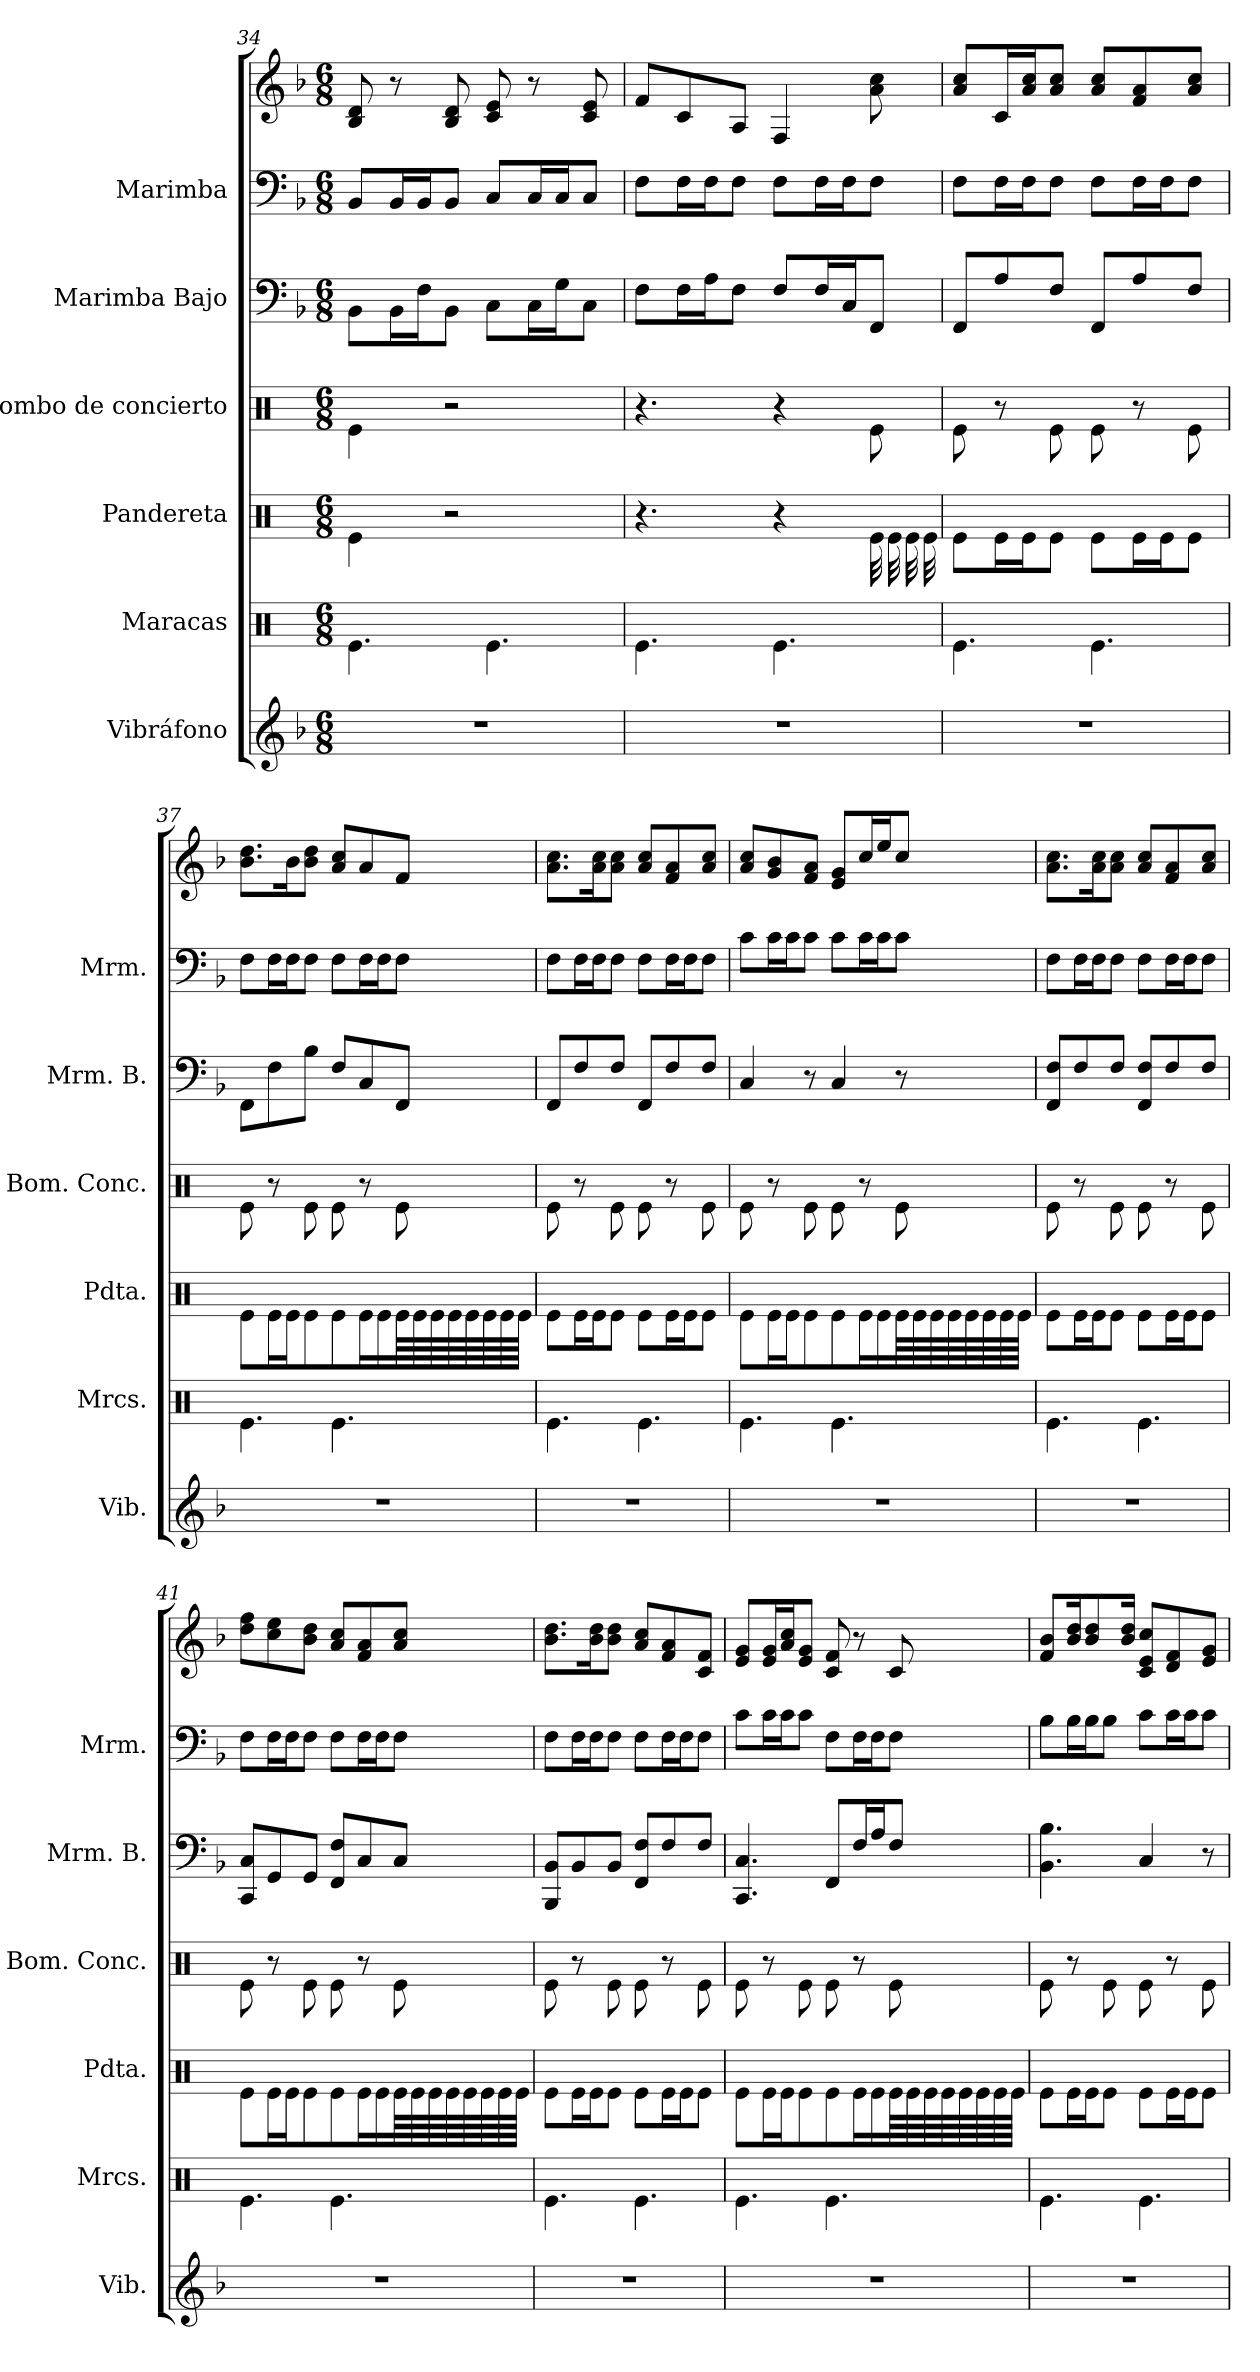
**kern	**kern	**kern	**kern	**kern	**kern	**kern
*part6	*part5	*part4	*part3	*part2	*part1	*part1
*staff7	*staff6	*staff5	*staff4	*staff3	*staff2	*staff1
*I"Vibráfono	*I"Maracas	*I"Pandereta	*I"Bombo de concierto	*I"Marimba Bajo	*I"Marimba	*
*I'Vib.	*I'Mrcs.	*I'Pdta.	*I'Bom. Conc.	*I'Mrm. B.	*I'Mrm.	*
*clefG2	*clefX	*clefX	*clefX	*clefF4	*clefF4	*clefG2
*k[b-]	*k[]	*k[]	*k[]	*k[b-]	*k[b-]	*k[b-]
*M6/8	*M6/8	*M6/8	*M6/8	*M6/8	*M6/8	*M6/8
=34	=34	=34	=34	=34	=34	=34
2.r	4.Re\	4Re\	4Re\	8BB-\L	8BB-/L	8B-/ 8d/
.	.	.	.	16BB-\L	16BB-/L	8r
.	.	.	.	16F\J	16BB-/J	.
.	.	2r	2r	8BB-\J	8BB-/J	8B-/ 8d/
.	4.Re\	.	.	8C\L	8C/L	8c/ 8e/
.	.	.	.	16C\L	16C/L	8r
.	.	.	.	16G\J	16C/J	.
.	.	.	.	8C\J	8C/J	8c/ 8e/
=35	=35	=35	=35	=35	=35	=35
2.r	4.Re\	4.r	4.r	8F\L	8F\L	8f/L
.	.	.	.	16F\L	16F\L	8c/
.	.	.	.	16A\J	16F\J	.
.	.	.	.	8F\J	8F\J	8A/J
.	4.Re\	4r	4r	8F/L	8F\L	4F/
.	.	.	.	16F/L	16F\L	.
.	.	.	.	16C/J	16F\J	.
*	*	*tremolo	*	*	*	*
.	.	32Re\	8Re\	8FF/J	8F\J	8a\ 8cc\
.	.	32Re\	.	.	.	.
.	.	32Re\	.	.	.	.
.	.	32Re\	.	.	.	.
*	*	*Xtremolo	*	*	*	*
=36	=36	=36	=36	=36	=36	=36
2.r	4.Re\	8Re\L	8Re\	8FF/L	8F\L	8a/ 8cc/L
.	.	16Re\L	8r	8A/	16F\L	16c/L
.	.	16Re\J	.	.	16F\J	16a/ 16cc/J
.	.	8Re\J	8Re\	8F/J	8F\J	8a/ 8cc/J
.	4.Re\	8Re\L	8Re\	8FF/L	8F\L	8a/ 8cc/L
.	.	16Re\L	8r	8A/	16F\L	8f/ 8a/
.	.	16Re\J	.	.	16F\J	.
.	.	8Re\J	8Re\	8F/J	8F\J	8a/ 8cc/J
!!LO:PB:g=z
=37	=37	=37	=37	=37	=37	=37
2.r	4.Re\	8Re\L	8Re\	8FF\L	8F\L	8.b-\ 8.dd\L
.	.	16Re\L	8r	8F\	16F\L	.
.	.	16Re\J	.	.	16F\J	16b-\K
.	.	8Re\J	8Re\	8B-\J	8F\J	8b-\ 8dd\J
.	4.Re\	8Re\L	8Re\	8F/L	8F\L	8a/ 8cc/L
.	.	16Re\L	8r	8C/	16F\L	8a/
.	.	16Re\J	.	.	16F\J	.
*	*	*tremolo	*	*	*	*
.	.	64Re\	8Re\	8FF/J	8F\J	8f/J
.	.	64Re\	.	.	.	.
.	.	64Re\	.	.	.	.
.	.	64Re\	.	.	.	.
.	.	64Re\	.	.	.	.
.	.	64Re\	.	.	.	.
.	.	64Re\	.	.	.	.
.	.	64Re\JJJJ	.	.	.	.
*	*	*Xtremolo	*	*	*	*
=38	=38	=38	=38	=38	=38	=38
2.r	4.Re\	8Re\L	8Re\	8FF/L	8F\L	8.a\ 8.cc\L
.	.	16Re\L	8r	8F/	16F\L	.
.	.	16Re\J	.	.	16F\J	16a\ 16cc\K
.	.	8Re\J	8Re\	8F/J	8F\J	8a\ 8cc\J
.	4.Re\	8Re\L	8Re\	8FF/L	8F\L	8a/ 8cc/L
.	.	16Re\L	8r	8F/	16F\L	8f/ 8a/
.	.	16Re\J	.	.	16F\J	.
.	.	8Re\J	8Re\	8F/J	8F\J	8a/ 8cc/J
=39	=39	=39	=39	=39	=39	=39
2.r	4.Re\	8Re\L	8Re\	4C/	8c\L	8a/ 8cc/L
.	.	16Re\L	8r	.	16c\L	8g/ 8b-/
.	.	16Re\J	.	.	16c\J	.
.	.	8Re\J	8Re\	8r	8c\J	8f/ 8a/J
.	4.Re\	8Re\L	8Re\	4C/	8c\L	8e/ 8g/L
.	.	16Re\L	8r	.	16c\L	16cc/L
.	.	16Re\J	.	.	16c\J	16ee/J
*	*	*tremolo	*	*	*	*
.	.	64Re\	8Re\	8r	8c\J	8cc/J
.	.	64Re\	.	.	.	.
.	.	64Re\	.	.	.	.
.	.	64Re\	.	.	.	.
.	.	64Re\	.	.	.	.
.	.	64Re\	.	.	.	.
.	.	64Re\	.	.	.	.
.	.	64Re\JJJJ	.	.	.	.
*	*	*Xtremolo	*	*	*	*
=40	=40	=40	=40	=40	=40	=40
2.r	4.Re\	8Re\L	8Re\	8FF/ 8F/L	8F\L	8.a\ 8.cc\L
.	.	16Re\L	8r	8F/	16F\L	.
.	.	16Re\J	.	.	16F\J	16a\ 16cc\K
.	.	8Re\J	8Re\	8F/J	8F\J	8a\ 8cc\J
.	4.Re\	8Re\L	8Re\	8FF/ 8F/L	8F\L	8a/ 8cc/L
.	.	16Re\L	8r	8F/	16F\L	8f/ 8a/
.	.	16Re\J	.	.	16F\J	.
.	.	8Re\J	8Re\	8F/J	8F\J	8a/ 8cc/J
!!LO:LB:g=z
=41	=41	=41	=41	=41	=41	=41
2.r	4.Re\	8Re\L	8Re\	8CC/ 8C/L	8F\L	8dd\ 8ff\L
.	.	16Re\L	8r	8GG/	16F\L	8cc\ 8ee\
.	.	16Re\J	.	.	16F\J	.
.	.	8Re\J	8Re\	8GG/J	8F\J	8b-\ 8dd\J
.	4.Re\	8Re\L	8Re\	8FF/ 8F/L	8F\L	8a/ 8cc/L
.	.	16Re\L	8r	8C/	16F\L	8f/ 8a/
.	.	16Re\J	.	.	16F\J	.
*	*	*tremolo	*	*	*	*
.	.	64Re\	8Re\	8C/J	8F\J	8a/ 8cc/J
.	.	64Re\	.	.	.	.
.	.	64Re\	.	.	.	.
.	.	64Re\	.	.	.	.
.	.	64Re\	.	.	.	.
.	.	64Re\	.	.	.	.
.	.	64Re\	.	.	.	.
.	.	64Re\JJJJ	.	.	.	.
*	*	*Xtremolo	*	*	*	*
=42	=42	=42	=42	=42	=42	=42
2.r	4.Re\	8Re\L	8Re\	8BBB-/ 8BB-/L	8F\L	8.b-\ 8.dd\L
.	.	16Re\L	8r	8BB-/	16F\L	.
.	.	16Re\J	.	.	16F\J	16b-\ 16dd\K
.	.	8Re\J	8Re\	8BB-/J	8F\J	8b-\ 8dd\J
.	4.Re\	8Re\L	8Re\	8FF/ 8F/L	8F\L	8a/ 8cc/L
.	.	16Re\L	8r	8F/	16F\L	8f/ 8a/
.	.	16Re\J	.	.	16F\J	.
.	.	8Re\J	8Re\	8F/J	8F\J	8c/ 8f/J
=43	=43	=43	=43	=43	=43	=43
2.r	4.Re\	8Re\L	8Re\	4.CC/ 4.C/	8c\L	8e/ 8g/L
.	.	16Re\L	8r	.	16c\L	16e/ 16g/L
.	.	16Re\J	.	.	16c\J	16a/ 16cc/J
.	.	8Re\J	8Re\	.	8c\J	8e/ 8g/J
.	4.Re\	8Re\L	8Re\	8FF/L	8F\L	8c/ 8f/
.	.	16Re\L	8r	16F/L	16F\L	8r
.	.	16Re\J	.	16A/J	16F\J	.
*	*	*tremolo	*	*	*	*
.	.	64Re\	8Re\	8F/J	8F\J	8c/
.	.	64Re\	.	.	.	.
.	.	64Re\	.	.	.	.
.	.	64Re\	.	.	.	.
.	.	64Re\	.	.	.	.
.	.	64Re\	.	.	.	.
.	.	64Re\	.	.	.	.
.	.	64Re\JJJJ	.	.	.	.
*	*	*Xtremolo	*	*	*	*
=44	=44	=44	=44	=44	=44	=44
2.r	4.Re\	8Re\L	8Re\	4.BB-\ 4.B-\	8B-\L	8f/ 8b-/L
.	.	16Re\L	8r	.	16B-\L	16b-/ 16dd/K
.	.	16Re\J	.	.	16B-\J	8b-/ 8dd/
.	.	8Re\J	8Re\	.	8B-\J	.
.	.	.	.	.	.	16b-/ 16dd/Jk
.	4.Re\	8Re\L	8Re\	4C/	8c\L	8c/ 8e/ 8cc/L
.	.	16Re\L	8r	.	16c\L	8d/ 8f/
.	.	16Re\J	.	.	16c\J	.
.	.	8Re\J	8Re\	8r	8c\J	8e/ 8g/J
=	=	=	=	=	=	=
*-	*-	*-	*-	*-	*-	*-
